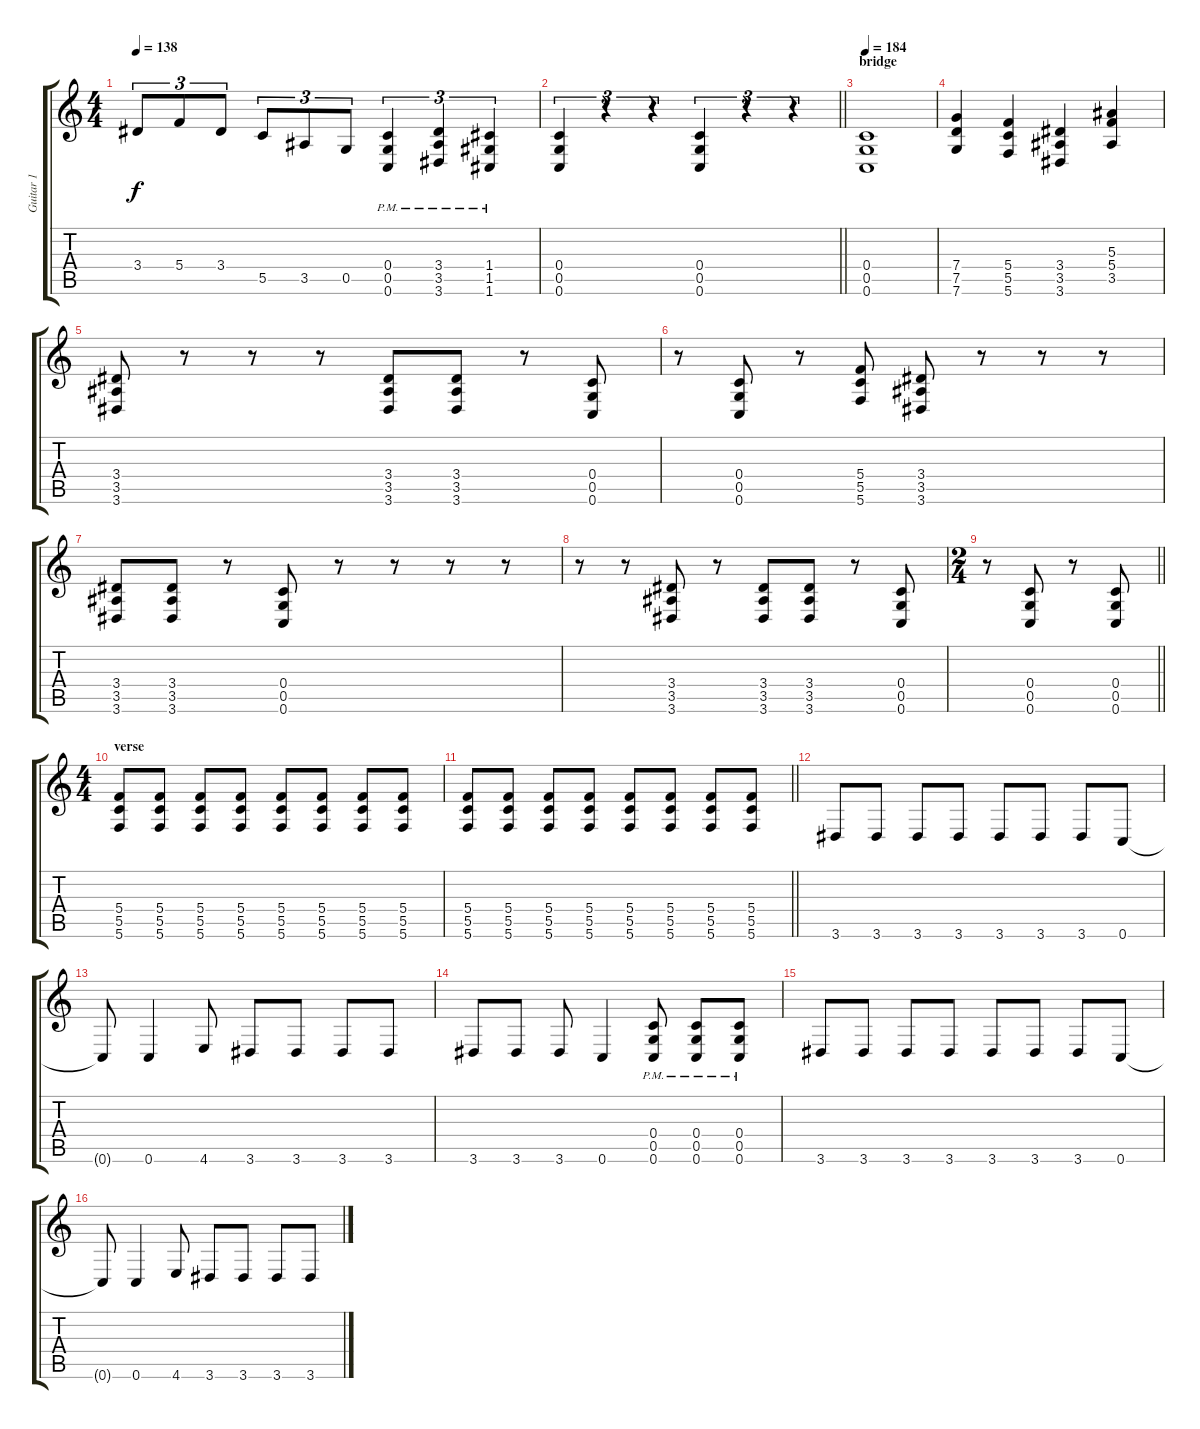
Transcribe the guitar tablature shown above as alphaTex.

\track ("Guitar 1" "Guitar 1") {instrument overdrivenguitar}
\staff {score tabs}
\tuning (D4 A3 F3 C3 G2 C2) {hide}
\ts (4 4)
\tempo 138
\clef g2
\ks c
3.4.8{tu (3 2) dy f} 5.4.8{tu (3 2)} 3.4.8{tu (3 2)} 5.5.8{tu (3 2)} 3.5.8{tu (3 2)} 0.5.8{tu (3 2)} (0.4{pm} 0.5{pm} 0.6{pm}).4{tu (3 2)} (3.4{pm} 3.5{pm} 3.6{pm}).4{tu (3 2)} (1.4{pm} 1.5{pm} 1.6{pm}).4{tu (3 2)} |
\barLineRight lightlight
(0.4 0.5 0.6).4{tu (3 2)} r.4{tu (3 2)} r.4{tu (3 2)} (0.4 0.5 0.6).4{tu (3 2)} r.4{tu (3 2)} r.4{tu (3 2)} |
\section ("" "bridge")
\tempo 184
(0.4 0.5 0.6).1 |
(7.4 7.5 7.6).4 (5.4 5.5 5.6).4 (3.4 3.5 3.6).4 (5.3 5.4 3.5).4 |
(3.4 3.5 3.6).8 r.8 r.8 r.8 (3.4 3.5 3.6).8 (3.4 3.5 3.6).8 r.8 (0.4 0.5 0.6).8 |
r.8 (0.4 0.5 0.6).8 r.8 (5.4 5.5 5.6).8 (3.4 3.5 3.6).8 r.8 r.8 r.8 |
(3.4 3.5 3.6).8 (3.4 3.5 3.6).8 r.8 (0.4 0.5 0.6).8 r.8 r.8 r.8 r.8 |
r.8 r.8 (3.4 3.5 3.6).8 r.8 (3.4 3.5 3.6).8 (3.4 3.5 3.6).8 r.8 (0.4 0.5 0.6).8 |
\ts (2 4)
\barLineRight lightlight
r.8 (0.4 0.5 0.6).8 r.8 (0.4 0.5 0.6).8 |
\ts (4 4)
\section ("" "verse")
(5.4 5.5 5.6).8 (5.4 5.5 5.6).8 (5.4 5.5 5.6).8 (5.4 5.5 5.6).8 (5.4 5.5 5.6).8 (5.4 5.5 5.6).8 (5.4 5.5 5.6).8 (5.4 5.5 5.6).8 |
\barLineRight lightlight
(5.4 5.5 5.6).8 (5.4 5.5 5.6).8 (5.4 5.5 5.6).8 (5.4 5.5 5.6).8 (5.4 5.5 5.6).8 (5.4 5.5 5.6).8 (5.4 5.5 5.6).8 (5.4 5.5 5.6).8 |
3.6.8 3.6.8 3.6.8 3.6.8 3.6.8 3.6.8 3.6.8 0.6.8 |
0.6{t}.8 0.6.4 4.6.8 3.6.8 3.6.8 3.6.8 3.6.8 |
3.6.8 3.6.8 3.6.8 0.6.4 (0.4{pm} 0.5{pm} 0.6{pm}).8 (0.4{pm} 0.5{pm} 0.6{pm}).8 (0.4{pm} 0.5{pm} 0.6{pm}).8 |
3.6.8 3.6.8 3.6.8 3.6.8 3.6.8 3.6.8 3.6.8 0.6.8 |
0.6{t}.8 0.6.4 4.6.8 3.6.8 3.6.8 3.6.8 3.6.8
